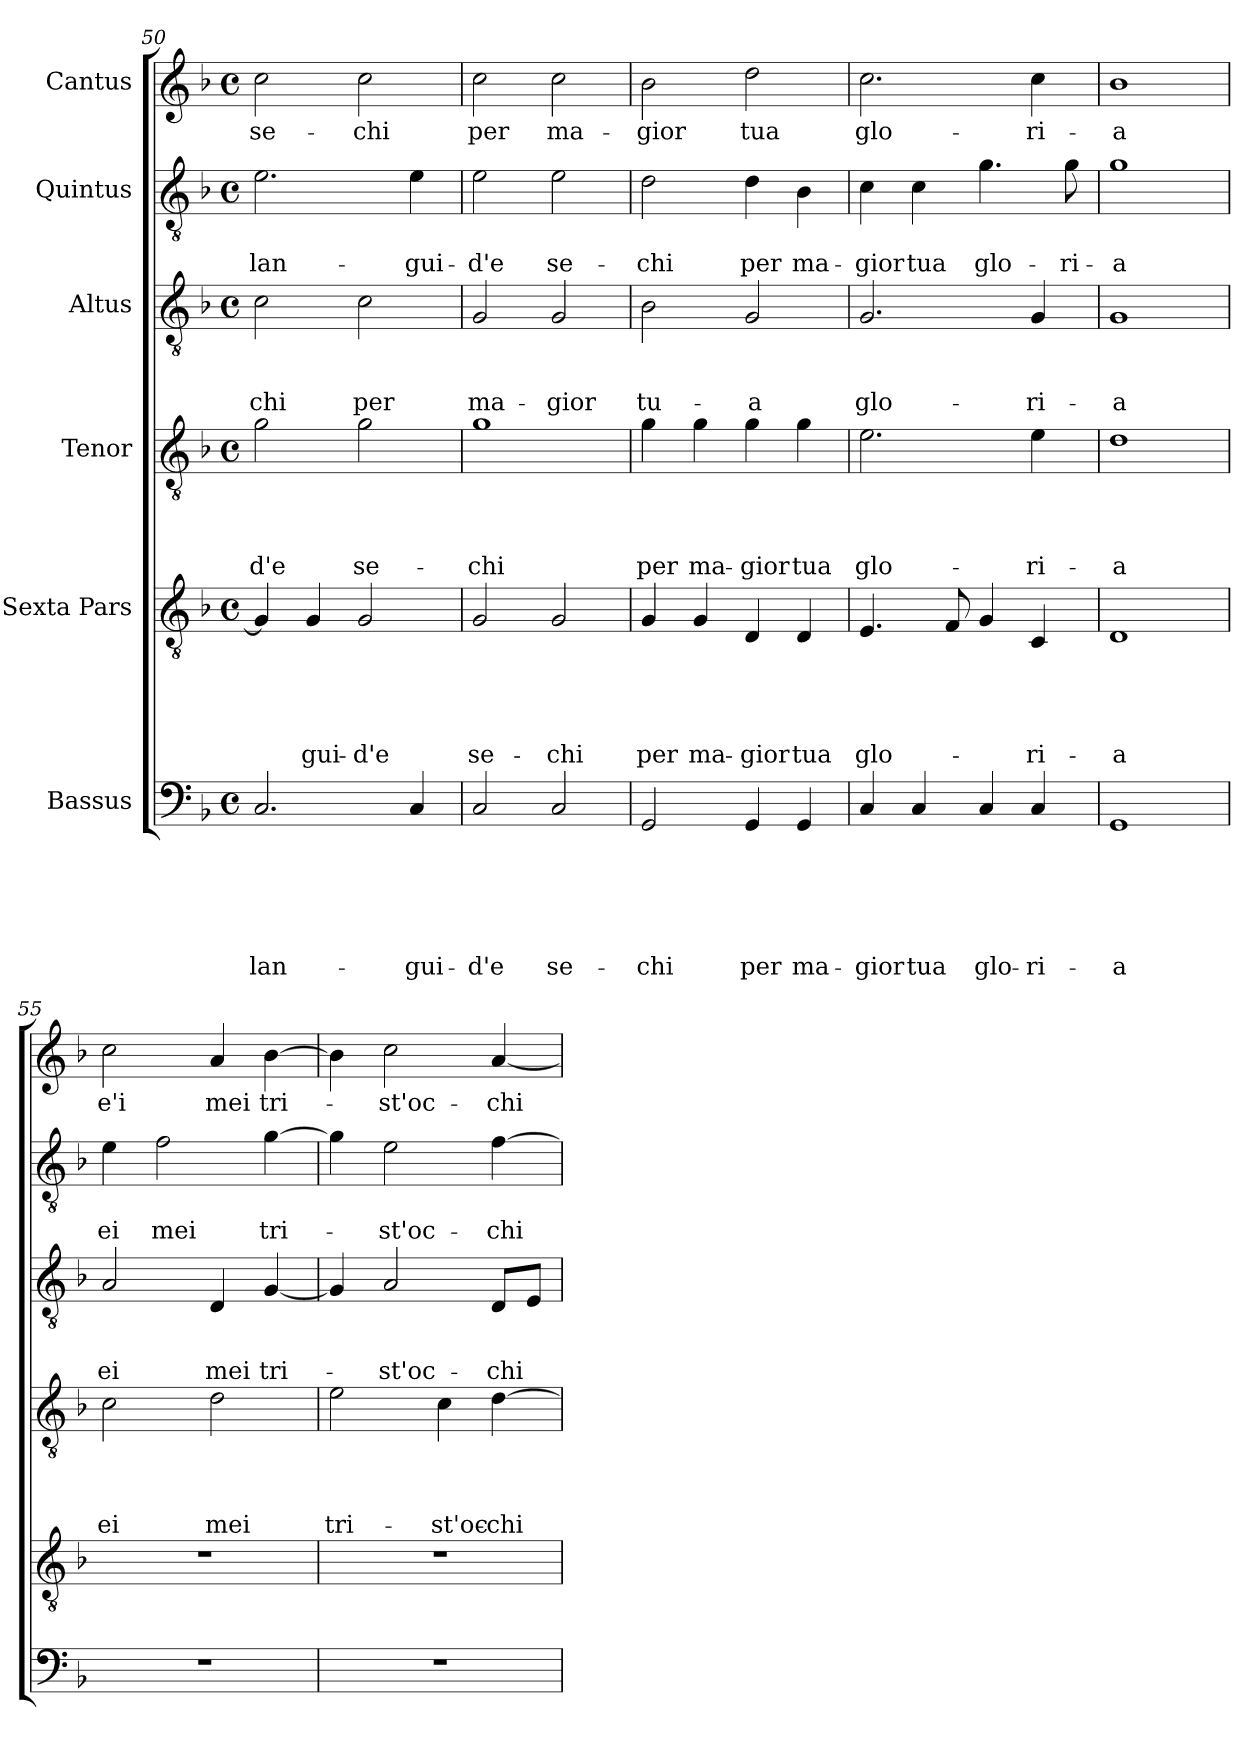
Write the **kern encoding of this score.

**kern	**text	**text	**text	**text	**text	**text	**kern	**text	**text	**text	**text	**text	**kern	**text	**text	**text	**text	**kern	**text	**text	**text	**kern	**text	**text	**kern	**text
*part6	*part6	*part6	*part6	*part6	*part6	*part6	*part5	*part5	*part5	*part5	*part5	*part5	*part4	*part4	*part4	*part4	*part4	*part3	*part3	*part3	*part3	*part2	*part2	*part2	*part1	*part1
*staff6	*staff6	*staff6	*staff6	*staff6	*staff6	*staff6	*staff5	*staff5	*staff5	*staff5	*staff5	*staff5	*staff4	*staff4	*staff4	*staff4	*staff4	*staff3	*staff3	*staff3	*staff3	*staff2	*staff2	*staff2	*staff1	*staff1
*I"Bassus	*	*	*	*	*	*	*I"Sexta Pars	*	*	*	*	*	*I"Tenor	*	*	*	*	*I"Altus	*	*	*	*I"Quintus	*	*	*I"Cantus	*
*clefF4	*	*	*	*	*	*	*clefGv2	*	*	*	*	*	*clefGv2	*	*	*	*	*clefGv2	*	*	*	*clefGv2	*	*	*clefG2	*
*k[b-]	*	*	*	*	*	*	*k[b-]	*	*	*	*	*	*k[b-]	*	*	*	*	*k[b-]	*	*	*	*k[b-]	*	*	*k[b-]	*
*F:	*	*	*	*	*	*	*F:	*	*	*	*	*	*F:	*	*	*	*	*F:	*	*	*	*F:	*	*	*F:	*
*M4/4	*	*	*	*	*	*	*M4/4	*	*	*	*	*	*M4/4	*	*	*	*	*M4/4	*	*	*	*M4/4	*	*	*M4/4	*
*met(c)	*	*	*	*	*	*	*met(c)	*	*	*	*	*	*met(c)	*	*	*	*	*met(c)	*	*	*	*met(c)	*	*	*met(c)	*
=50	=50	=50	=50	=50	=50	=50	=50	=50	=50	=50	=50	=50	=50	=50	=50	=50	=50	=50	=50	=50	=50	=50	=50	=50	=50	=50
2.C/	.	.	.	.	.	lan-	4G/]	.	.	.	.	.	2g\	.	.	.	-d'e	2c\	.	.	-chi	2.e\	.	lan-	2cc\	se-
.	.	.	.	.	.	.	4G/	.	.	.	.	-gui-	.	.	.	.	.	.	.	.	.	.	.	.	.	.
.	.	.	.	.	.	.	2G/	.	.	.	.	-d'e	2g\	.	.	.	se-	2c\	.	.	per	.	.	.	2cc\	-chi
4C/	.	.	.	.	.	-gui-	.	.	.	.	.	.	.	.	.	.	.	.	.	.	.	4e\	.	-gui-	.	.
=51	=51	=51	=51	=51	=51	=51	=51	=51	=51	=51	=51	=51	=51	=51	=51	=51	=51	=51	=51	=51	=51	=51	=51	=51	=51	=51
2C/	.	.	.	.	.	-d'e	2G/	.	.	.	.	se-	1g	.	.	.	-chi	2G/	.	.	ma-	2e\	.	-d'e	2cc\	per
2C/	.	.	.	.	.	se-	2G/	.	.	.	.	-chi	.	.	.	.	.	2G/	.	.	-gior	2e\	.	se-	2cc\	ma-
!!LO:LB:g=z
=52	=52	=52	=52	=52	=52	=52	=52	=52	=52	=52	=52	=52	=52	=52	=52	=52	=52	=52	=52	=52	=52	=52	=52	=52	=52	=52
2GG/	.	.	.	.	.	-chi	4G/	.	.	.	.	per	4g\	.	.	.	per	2B-\	.	.	tu-	2d\	.	-chi	2b-\	-gior
.	.	.	.	.	.	.	4G/	.	.	.	.	ma-	4g\	.	.	.	ma-	.	.	.	.	.	.	.	.	.
4GG/	.	.	.	.	.	per	4D/	.	.	.	.	-gior	4g\	.	.	.	-gior	2G/	.	.	-a	4d\	.	per	2dd\	tua
4GG/	.	.	.	.	.	ma-	4D/	.	.	.	.	tua	4g\	.	.	.	tua	.	.	.	.	4B-\	.	ma-	.	.
=53	=53	=53	=53	=53	=53	=53	=53	=53	=53	=53	=53	=53	=53	=53	=53	=53	=53	=53	=53	=53	=53	=53	=53	=53	=53	=53
4C/	.	.	.	.	.	-gior	4.E/	.	.	.	.	glo-	2.e\	.	.	.	glo-	2.G/	.	.	glo-	4c\	.	-gior	2.cc\	glo-
4C/	.	.	.	.	.	tua	.	.	.	.	.	.	.	.	.	.	.	.	.	.	.	4c\	.	tua	.	.
.	.	.	.	.	.	.	8F/	.	.	.	.	.	.	.	.	.	.	.	.	.	.	.	.	.	.	.
4C/	.	.	.	.	.	glo-	4G/	.	.	.	.	.	.	.	.	.	.	.	.	.	.	4.g\	.	glo-	.	.
4C/	.	.	.	.	.	-ri-	4C/	.	.	.	.	-ri-	4e\	.	.	.	-ri-	4G/	.	.	-ri-	.	.	.	4cc\	-ri-
.	.	.	.	.	.	.	.	.	.	.	.	.	.	.	.	.	.	.	.	.	.	8g\	.	-ri-	.	.
=54	=54	=54	=54	=54	=54	=54	=54	=54	=54	=54	=54	=54	=54	=54	=54	=54	=54	=54	=54	=54	=54	=54	=54	=54	=54	=54
1GG	.	.	.	.	.	-a	1D	.	.	.	.	-a	1d	.	.	.	-a	1G	.	.	-a	1g	.	-a	1b-	-a
=55	=55	=55	=55	=55	=55	=55	=55	=55	=55	=55	=55	=55	=55	=55	=55	=55	=55	=55	=55	=55	=55	=55	=55	=55	=55	=55
1r	.	.	.	.	.	.	1r	.	.	.	.	.	2c\	.	.	.	ei	2A/	.	.	ei	4e\	.	ei	2cc\	e'i
.	.	.	.	.	.	.	.	.	.	.	.	.	.	.	.	.	.	.	.	.	.	2f\	.	mei	.	.
.	.	.	.	.	.	.	.	.	.	.	.	.	2d\	.	.	.	mei	4D/	.	.	mei	.	.	.	4a/	mei
.	.	.	.	.	.	.	.	.	.	.	.	.	.	.	.	.	.	[4G/	.	.	tri-	[4g\	.	tri-	[4b-\	tri-
=56	=56	=56	=56	=56	=56	=56	=56	=56	=56	=56	=56	=56	=56	=56	=56	=56	=56	=56	=56	=56	=56	=56	=56	=56	=56	=56
1r	.	.	.	.	.	.	1r	.	.	.	.	.	2e\	.	.	.	tri-	4G/]	.	.	.	4g\]	.	.	4b-\]	.
.	.	.	.	.	.	.	.	.	.	.	.	.	.	.	.	.	.	2A/	.	.	-st'oc-	2e\	.	-st'oc-	2cc\	-st'oc-
.	.	.	.	.	.	.	.	.	.	.	.	.	4c\	.	.	.	-st'oc-	.	.	.	.	.	.	.	.	.
.	.	.	.	.	.	.	.	.	.	.	.	.	[4d\	.	.	.	-chi	8D/L	.	.	-chi	[4f\	.	-chi	[4a/	-chi
.	.	.	.	.	.	.	.	.	.	.	.	.	.	.	.	.	.	8E/J	.	.	.	.	.	.	.	.
=	=	=	=	=	=	=	=	=	=	=	=	=	=	=	=	=	=	=	=	=	=	=	=	=	=	=
*-	*-	*-	*-	*-	*-	*-	*-	*-	*-	*-	*-	*-	*-	*-	*-	*-	*-	*-	*-	*-	*-	*-	*-	*-	*-	*-
